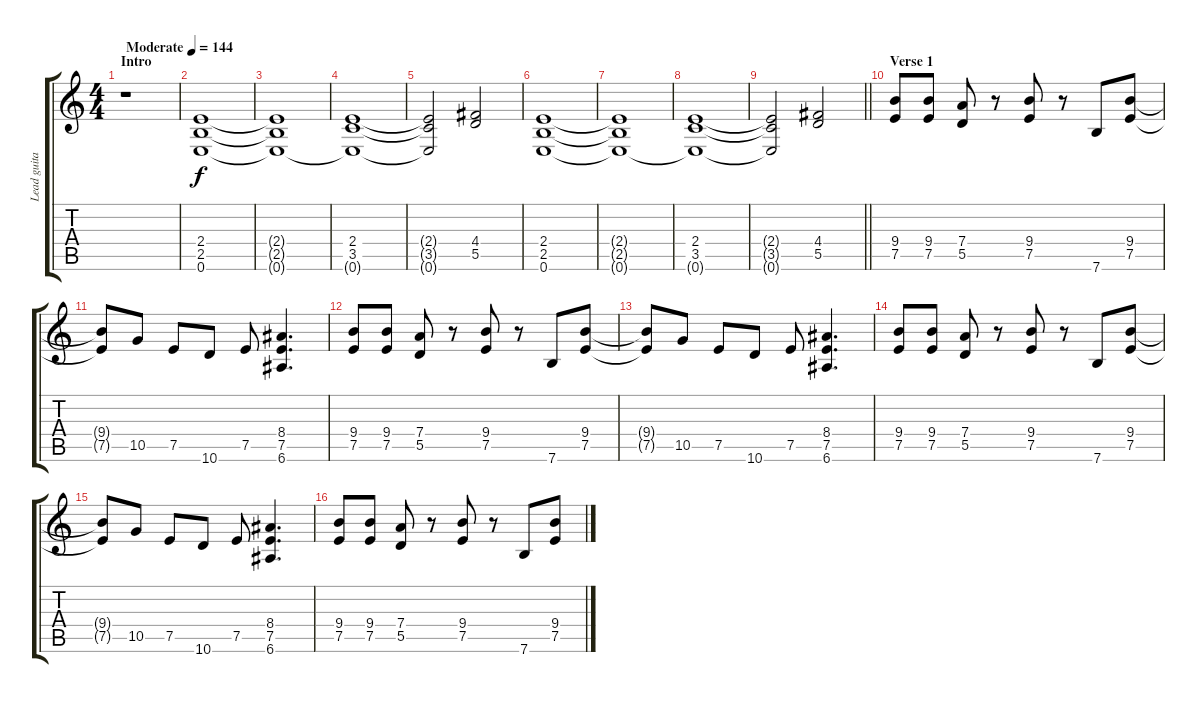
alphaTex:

\track ("Lead guitar (single coil)" "Lead guita") {instrument overdrivenguitar}
\staff {score tabs}
\tuning (E4 B3 G3 D3 A2 E2) {hide}
\ts (4 4)
\section ("" "Intro")
\tempo (144 "Moderate")
\clef g2
\ks c
r.1{dy f instrument overdrivenguitar} |
(2.4 2.5 0.6).1 |
(2.4{t} 2.5{t} 0.6{t}).1 |
(2.4 3.5 0.6{t}).1 |
(2.4{t} 3.5{t} 0.6{t}).2 (4.4 5.5).2 |
(2.4 2.5 0.6).1 |
(2.4{t} 2.5{t} 0.6{t}).1 |
(2.4 3.5 0.6{t}).1 |
\barLineRight lightlight
(2.4{t} 3.5{t} 0.6{t}).2 (4.4 5.5).2 |
\section ("" "Verse 1")
(9.4 7.5).8 (9.4 7.5).8 (7.4 5.5).8 r.8 (9.4 7.5).8 r.8 7.6.8 (9.4 7.5).8 |
(9.4{t} 7.5{t}).8 10.5.8 7.5.8 10.6.8 7.5.8 (8.4 7.5 6.6).4{d} |
(9.4 7.5).8 (9.4 7.5).8 (7.4 5.5).8 r.8 (9.4 7.5).8 r.8 7.6.8 (9.4 7.5).8 |
(9.4{t} 7.5{t}).8 10.5.8 7.5.8 10.6.8 7.5.8 (8.4 7.5 6.6).4{d} |
(9.4 7.5).8 (9.4 7.5).8 (7.4 5.5).8 r.8 (9.4 7.5).8 r.8 7.6.8 (9.4 7.5).8 |
(9.4{t} 7.5{t}).8 10.5.8 7.5.8 10.6.8 7.5.8 (8.4 7.5 6.6).4{d} |
(9.4 7.5).8 (9.4 7.5).8 (7.4 5.5).8 r.8 (9.4 7.5).8 r.8 7.6.8 (9.4 7.5).8
